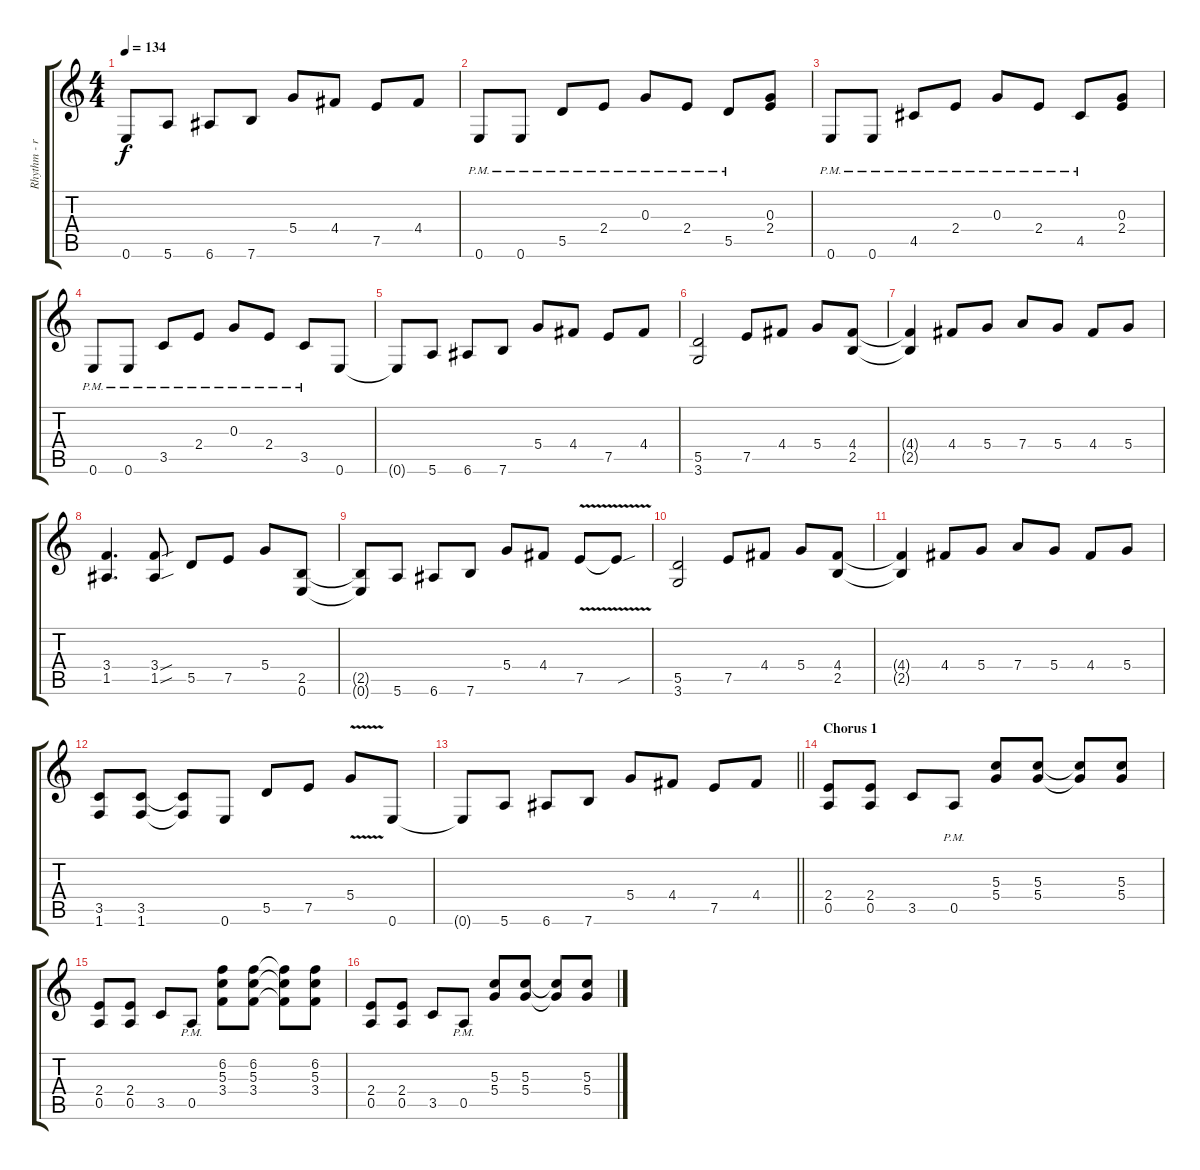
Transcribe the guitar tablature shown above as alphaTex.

\track ("Rhythm - right" "Rhythm - r") {instrument distortionguitar}
\staff {score tabs}
\tuning (E4 B3 G3 D3 A2 E2) {hide}
\ts (4 4)
\tempo 134
\clef g2
\ks c
0.6{t}.8{dy f} 5.6.8 6.6.8 7.6.8 5.4.8 4.4.8 7.5.8 4.4.8 |
0.6{pm}.8 0.6{pm}.8 5.5{pm}.8 2.4{pm}.8 0.3{pm}.8 2.4{pm}.8 5.5{pm}.8 (0.3 2.4).8 |
0.6{pm}.8 0.6{pm}.8 4.5{pm}.8 2.4{pm}.8 0.3{pm}.8 2.4{pm}.8 4.5{pm}.8 (0.3 2.4).8 |
0.6{pm}.8 0.6{pm}.8 3.5{pm}.8 2.4{pm}.8 0.3{pm}.8 2.4{pm}.8 3.5{pm}.8 0.6.8 |
0.6{t}.8 5.6.8 6.6.8 7.6.8 5.4.8 4.4.8 7.5.8 4.4.8 |
(5.5 3.6).2 7.5.8 4.4.8 5.4.8 (4.4 2.5).8 |
(4.4{t} 2.5{t}).4 4.4.8 5.4.8 7.4.8 5.4.8 4.4.8 5.4.8 |
(3.4 1.5).4{d} (3.4{sou} 1.5{sou}).8 5.5.8 7.5.8 5.4.8 (2.5 0.6).8 |
(2.5{t} 0.6{t}).8 5.6.8 6.6.8 7.6.8 5.4.8 4.4.8 7.5{v}.8 7.5{sou t}.8 |
(5.5 3.6).2 7.5.8 4.4.8 5.4.8 (4.4 2.5).8 |
(4.4{t} 2.5{t}).4 4.4.8 5.4.8 7.4.8 5.4.8 4.4.8 5.4.8 |
(3.5 1.6).8 (3.5 1.6).8 (3.5{t} 1.6{t}).8 0.6.8 5.5.8 7.5.8 5.4{v}.8 0.6.8 |
\barLineRight lightlight
0.6{t}.8 5.6.8 6.6.8 7.6.8 5.4.8 4.4.8 7.5.8 4.4.8 |
\section ("" "Chorus 1")
(2.4 0.5).8 (2.4 0.5).8 3.5.8 0.5{pm}.8 (5.3 5.4).8 (5.3 5.4).8 (5.3{t} 5.4{t}).8 (5.3 5.4).8 |
(2.4 0.5).8 (2.4 0.5).8 3.5.8 0.5{pm}.8 (6.2 5.3 3.4).8 (6.2 5.3 3.4).8 (6.2{t} 5.3{t} 3.4{t}).8 (6.2 5.3 3.4).8 |
(2.4 0.5).8 (2.4 0.5).8 3.5.8 0.5{pm}.8 (5.3 5.4).8 (5.3 5.4).8 (5.3{t} 5.4{t}).8 (5.3 5.4).8
